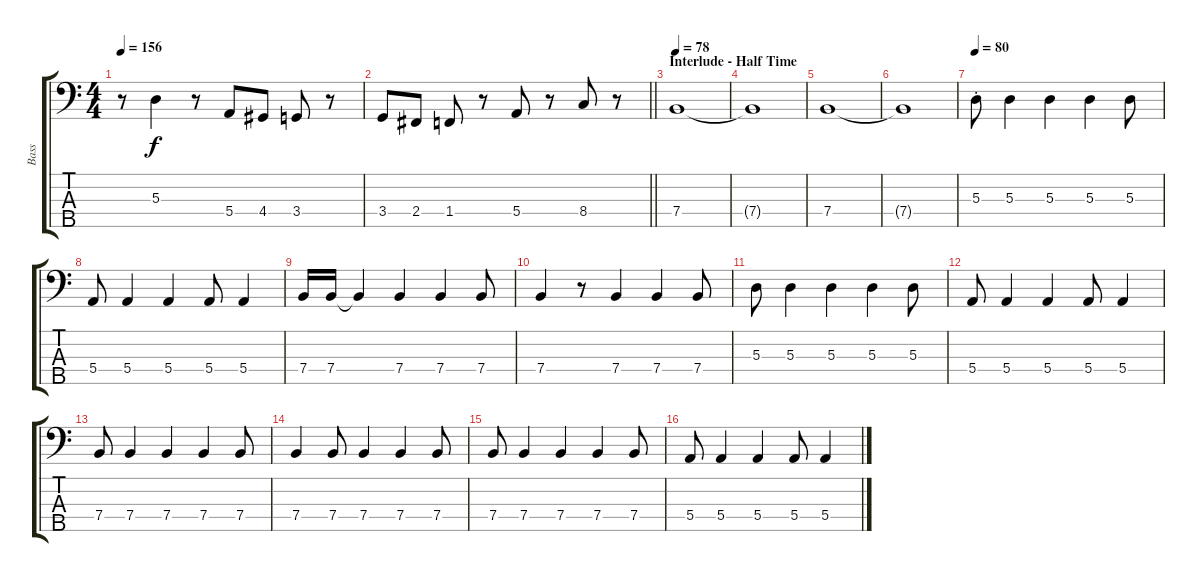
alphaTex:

\track ("Bass" "Bass") {instrument electricbassfinger}
\staff {score tabs}
\tuning (G2 D2 A1 E1 B0) {hide}
\ts (4 4)
\tempo 156
\clef f4
\ks c
r.8{dy f} 5.3.4 r.8 5.4.8 4.4.8 3.4.8 r.8 |
\barLineRight lightlight
3.4.8 2.4.8 1.4.8 r.8 5.4.8 r.8 8.4.8 r.8 |
\section ("" "Interlude - Half Time")
\tempo 78
7.4.1 |
7.4{t}.1 |
7.4.1 |
7.4{t}.1 |
\tempo 80
5.3{st}.8 5.3.4 5.3.4 5.3.4 5.3.8 |
5.4.8 5.4.4 5.4.4 5.4.8 5.4.4 |
7.4.16 7.4.16 7.4{t}.4 7.4.4 7.4.4 7.4.8 |
7.4.4 r.8 7.4.4 7.4.4 7.4.8 |
5.3.8 5.3.4 5.3.4 5.3.4 5.3.8 |
5.4.8 5.4.4 5.4.4 5.4.8 5.4.4 |
7.4.8 7.4.4 7.4.4 7.4.4 7.4.8 |
7.4.4 7.4.8 7.4.4 7.4.4 7.4.8 |
7.4.8 7.4.4 7.4.4 7.4.4 7.4.8 |
5.4.8 5.4.4 5.4.4 5.4.8 5.4.4
